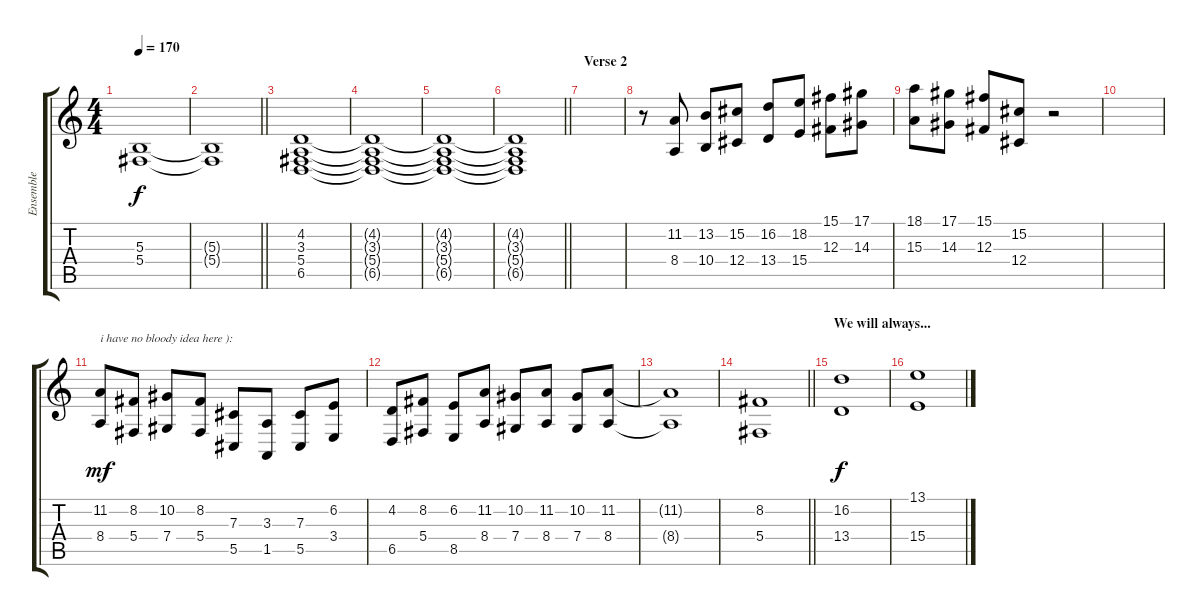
\track ("Ensemble" "Ensemble") {instrument stringensemble1}
\staff {score tabs}
\tuning (Eb4 Bb3 Gb3 Db3 Ab2 Db2) {hide}
\ts (4 4)
\tempo 170
\clef g2
\ks c
(5.3 5.4).1{dy f volume 8} |
\barLineRight lightlight
(5.3{t} 5.4{t}).1 |
\section ("" "")
(4.2 3.3 5.4 6.5).1{volume 7} |
(4.2{t} 3.3{t} 5.4{t} 6.5{t}).1 |
(4.2{t} 3.3{t} 5.4{t} 6.5{t}).1 |
\barLineRight lightlight
(4.2{t} 3.3{t} 5.4{t} 6.5{t}).1 |
\section ("" "Verse 2")
|
r.8 (11.2 8.4).8 (13.2 10.4).8 (15.2 12.4).8 (16.2 13.4).8 (18.2 15.4).8 (15.1 12.3).8 (17.1 14.3).8 |
(18.1 15.3).8 (17.1 14.3).8 (15.1 12.3).8 (15.2 12.4).8 r.2 |
|
(11.2 8.4).8{txt "i have no bloody idea here ):" dy mf} (8.2 5.4).8 (10.2 7.4).8 (8.2 5.4).8 (7.3 5.5).8 (3.3 1.5).8 (7.3 5.5).8 (6.2 3.4).8 |
(4.2 6.5).8 (8.2 5.4).8 (6.2 8.5).8 (11.2 8.4).8 (10.2 7.4).8 (11.2 8.4).8 (10.2 7.4).8 (11.2 8.4).8 |
(11.2{t} 8.4{t}).1 |
\barLineRight lightlight
(8.2 5.4).1 |
\section ("" "We will always...")
(16.2 13.4).1{dy f} |
(13.1 15.4).1
